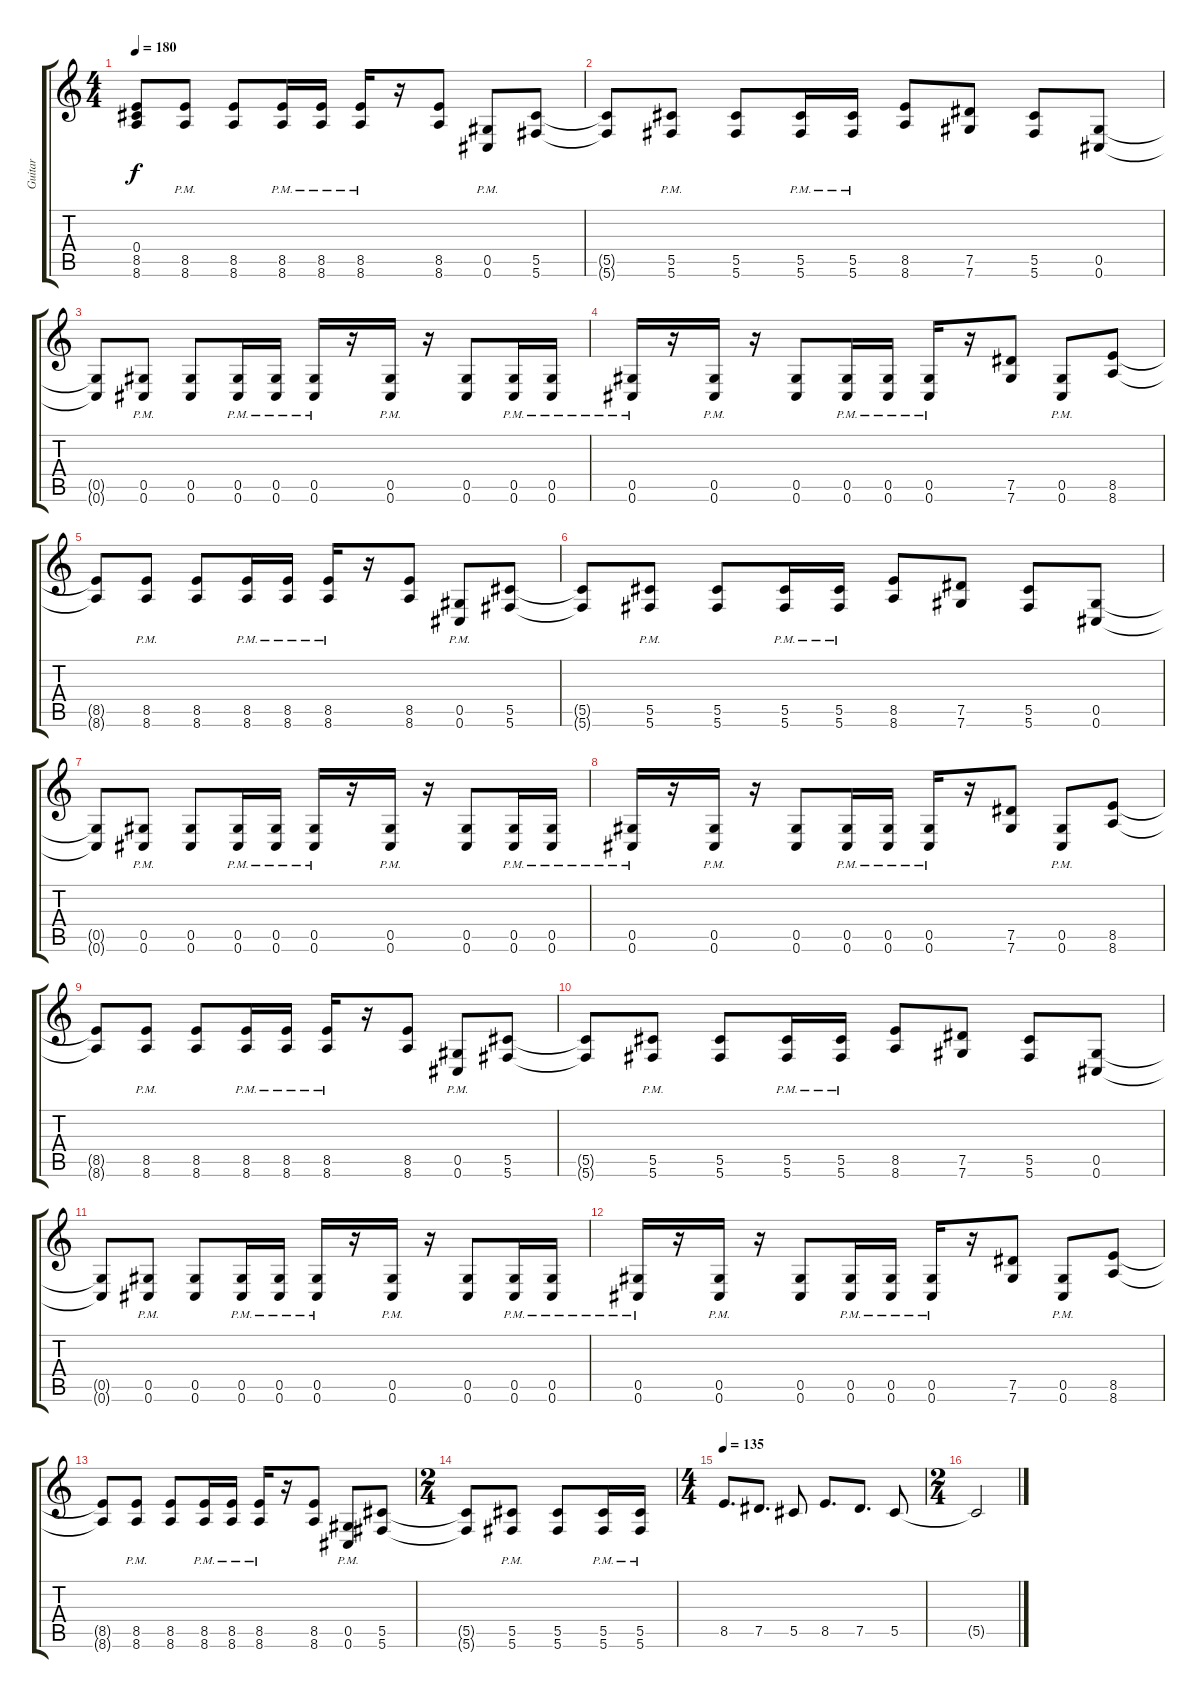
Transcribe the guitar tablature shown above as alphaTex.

\track ("Guitar" "Guitar") {instrument distortionguitar}
\staff {score tabs}
\tuning (Eb4 Bb3 Gb3 Db3 Ab2 Db2) {hide}
\ts (4 4)
\tempo 180
\clef g2
\ks c
(0.4 8.5{t} 8.6{t}).8{dy f} (8.5{pm} 8.6{pm}).8 (8.5 8.6).8 (8.5{pm} 8.6{pm}).16 (8.5{pm} 8.6{pm}).16 (8.5{pm} 8.6{pm}).16 r.16 (8.5 8.6).8 (0.5{pm} 0.6{pm}).8 (5.5 5.6).8 |
(5.5{t} 5.6{t}).8 (5.5{pm} 5.6{pm}).8 (5.5 5.6).8 (5.5{pm} 5.6{pm}).16 (5.5{pm} 5.6{pm}).16 (8.5 8.6).8 (7.5 7.6).8 (5.5 5.6).8 (0.5 0.6).8 |
(0.5{t} 0.6{t}).8 (0.5{pm} 0.6{pm}).8 (0.5 0.6).8 (0.5{pm} 0.6{pm}).16 (0.5{pm} 0.6{pm}).16 (0.5{pm} 0.6{pm}).16 r.16 (0.5{pm} 0.6{pm}).16 r.16 (0.5 0.6).8 (0.5{pm} 0.6{pm}).16 (0.5{pm} 0.6{pm}).16 |
(0.5{pm} 0.6{pm}).16 r.16 (0.5{pm} 0.6{pm}).16 r.16 (0.5 0.6).8 (0.5{pm} 0.6{pm}).16 (0.5{pm} 0.6{pm}).16 (0.5{pm} 0.6{pm}).16 r.16 (7.5 7.6).8 (0.5{pm} 0.6{pm}).8 (8.5 8.6).8 |
(8.5{t} 8.6{t}).8 (8.5{pm} 8.6{pm}).8 (8.5 8.6).8 (8.5{pm} 8.6{pm}).16 (8.5{pm} 8.6{pm}).16 (8.5{pm} 8.6{pm}).16 r.16 (8.5 8.6).8 (0.5{pm} 0.6{pm}).8 (5.5 5.6).8 |
(5.5{t} 5.6{t}).8 (5.5{pm} 5.6{pm}).8 (5.5 5.6).8 (5.5{pm} 5.6{pm}).16 (5.5{pm} 5.6{pm}).16 (8.5 8.6).8 (7.5 7.6).8 (5.5 5.6).8 (0.5 0.6).8 |
(0.5{t} 0.6{t}).8 (0.5{pm} 0.6{pm}).8 (0.5 0.6).8 (0.5{pm} 0.6{pm}).16 (0.5{pm} 0.6{pm}).16 (0.5{pm} 0.6{pm}).16 r.16 (0.5{pm} 0.6{pm}).16 r.16 (0.5 0.6).8 (0.5{pm} 0.6{pm}).16 (0.5{pm} 0.6{pm}).16 |
(0.5{pm} 0.6{pm}).16 r.16 (0.5{pm} 0.6{pm}).16 r.16 (0.5 0.6).8 (0.5{pm} 0.6{pm}).16 (0.5{pm} 0.6{pm}).16 (0.5{pm} 0.6{pm}).16 r.16 (7.5 7.6).8 (0.5{pm} 0.6{pm}).8 (8.5 8.6).8 |
(8.5{t} 8.6{t}).8 (8.5{pm} 8.6{pm}).8 (8.5 8.6).8 (8.5{pm} 8.6{pm}).16 (8.5{pm} 8.6{pm}).16 (8.5{pm} 8.6{pm}).16 r.16 (8.5 8.6).8 (0.5{pm} 0.6{pm}).8 (5.5 5.6).8 |
(5.5{t} 5.6{t}).8 (5.5{pm} 5.6{pm}).8 (5.5 5.6).8 (5.5{pm} 5.6{pm}).16 (5.5{pm} 5.6{pm}).16 (8.5 8.6).8 (7.5 7.6).8 (5.5 5.6).8 (0.5 0.6).8 |
(0.5{t} 0.6{t}).8 (0.5{pm} 0.6{pm}).8 (0.5 0.6).8 (0.5{pm} 0.6{pm}).16 (0.5{pm} 0.6{pm}).16 (0.5{pm} 0.6{pm}).16 r.16 (0.5{pm} 0.6{pm}).16 r.16 (0.5 0.6).8 (0.5{pm} 0.6{pm}).16 (0.5{pm} 0.6{pm}).16 |
(0.5{pm} 0.6{pm}).16 r.16 (0.5{pm} 0.6{pm}).16 r.16 (0.5 0.6).8 (0.5{pm} 0.6{pm}).16 (0.5{pm} 0.6{pm}).16 (0.5{pm} 0.6{pm}).16 r.16 (7.5 7.6).8 (0.5{pm} 0.6{pm}).8 (8.5 8.6).8 |
(8.5{t} 8.6{t}).8 (8.5{pm} 8.6{pm}).8 (8.5 8.6).8 (8.5{pm} 8.6{pm}).16 (8.5{pm} 8.6{pm}).16 (8.5{pm} 8.6{pm}).16 r.16 (8.5 8.6).8 (0.5{pm} 0.6{pm}).8 (5.5 5.6).8 |
\ts (2 4)
(5.5{t} 5.6{t}).8 (5.5{pm} 5.6{pm}).8 (5.5 5.6).8 (5.5{pm} 5.6{pm}).16 (5.5{pm} 5.6{pm}).16 |
\ts (4 4)
\tempo 135
8.5.8{d} 7.5.8{d} 5.5.8 8.5.8{d} 7.5.8{d} 5.5.8 |
\ts (2 4)
5.5{t}.2
